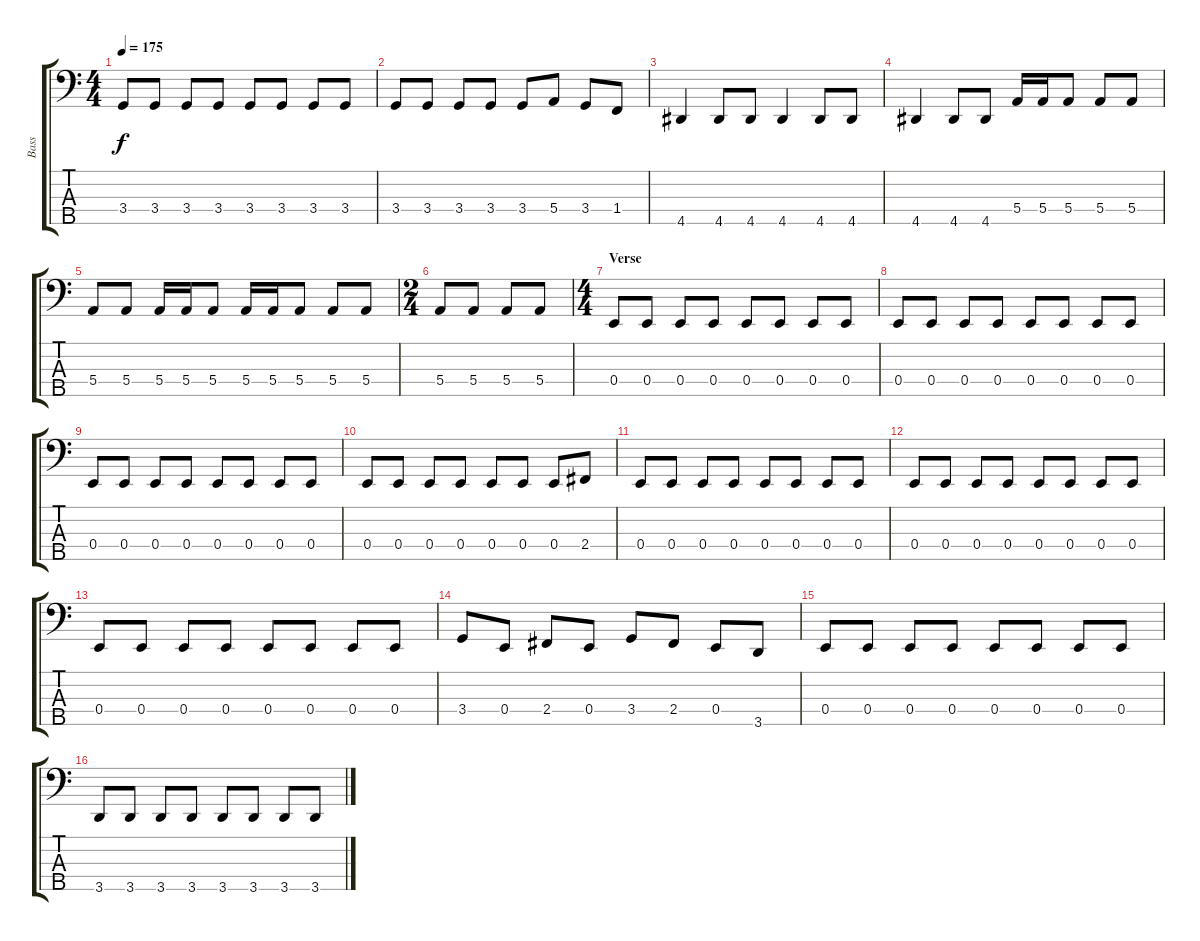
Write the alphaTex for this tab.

\track ("Bass" "Bass") {instrument electricbassfinger}
\staff {score tabs}
\tuning (G2 D2 A1 E1 B0) {hide}
\ts (4 4)
\tempo 175
\clef f4
\ks c
3.4.8{dy f} 3.4.8 3.4.8 3.4.8 3.4.8 3.4.8 3.4.8 3.4.8 |
3.4.8 3.4.8 3.4.8 3.4.8 3.4.8 5.4.8 3.4.8 1.4.8 |
4.5.4 4.5.8 4.5.8 4.5.4 4.5.8 4.5.8 |
4.5.4 4.5.8 4.5.8 5.4.16 5.4.16 5.4.8 5.4.8 5.4.8 |
5.4.8 5.4.8 5.4.16 5.4.16 5.4.8 5.4.16 5.4.16 5.4.8 5.4.8 5.4.8 |
\ts (2 4)
5.4.8 5.4.8 5.4.8 5.4.8 |
\ts (4 4)
\section ("" "Verse")
0.4.8 0.4.8 0.4.8 0.4.8 0.4.8 0.4.8 0.4.8 0.4.8 |
0.4.8 0.4.8 0.4.8 0.4.8 0.4.8 0.4.8 0.4.8 0.4.8 |
0.4.8 0.4.8 0.4.8 0.4.8 0.4.8 0.4.8 0.4.8 0.4.8 |
0.4.8 0.4.8 0.4.8 0.4.8 0.4.8 0.4.8 0.4.8 2.4.8 |
0.4.8 0.4.8 0.4.8 0.4.8 0.4.8 0.4.8 0.4.8 0.4.8 |
0.4.8 0.4.8 0.4.8 0.4.8 0.4.8 0.4.8 0.4.8 0.4.8 |
0.4.8 0.4.8 0.4.8 0.4.8 0.4.8 0.4.8 0.4.8 0.4.8 |
3.4.8 0.4.8 2.4.8 0.4.8 3.4.8 2.4.8 0.4.8 3.5.8 |
0.4.8 0.4.8 0.4.8 0.4.8 0.4.8 0.4.8 0.4.8 0.4.8 |
3.5.8 3.5.8 3.5.8 3.5.8 3.5.8 3.5.8 3.5.8 3.5.8
